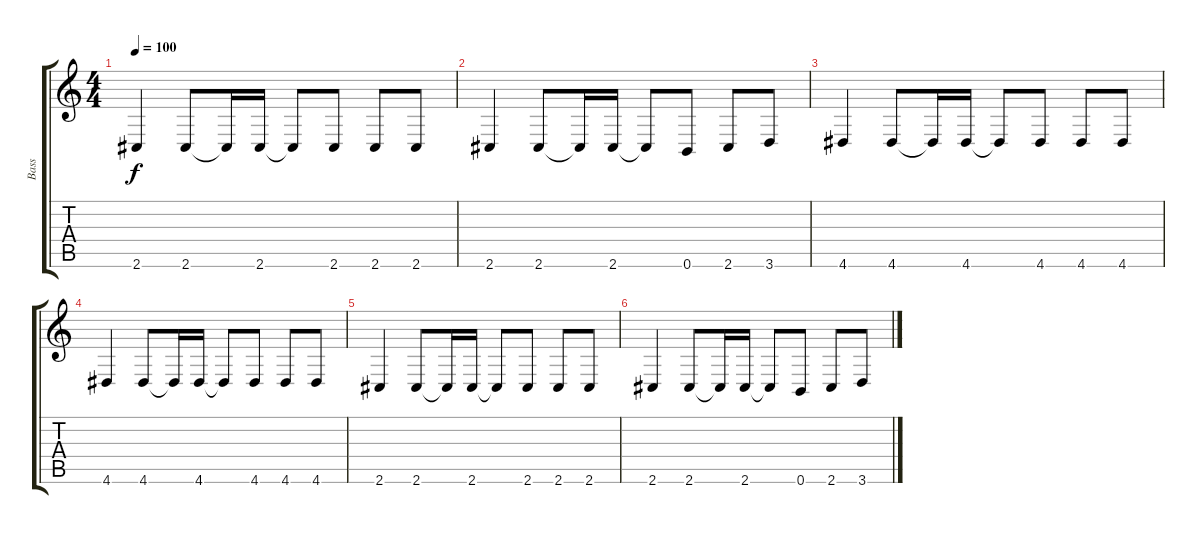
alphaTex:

\track ("Bass" "Bass") {instrument electricbassfinger}
\staff {score tabs}
\tuning (E4 B3 G3 D3 A2 B1) {hide}
\ts (4 4)
\tempo 100
\clef g2
\ks c
2.6.4{dy f} 2.6.8 2.6{t}.16 2.6.16 2.6{t}.8 2.6.8 2.6.8 2.6.8 |
2.6.4 2.6.8 2.6{t}.16 2.6.16 2.6{t}.8 0.6.8 2.6.8 3.6.8 |
4.6.4 4.6.8 4.6{t}.16 4.6.16 4.6{t}.8 4.6.8 4.6.8 4.6.8 |
4.6.4 4.6.8 4.6{t}.16 4.6.16 4.6{t}.8 4.6.8 4.6.8 4.6.8 |
2.6.4 2.6.8 2.6{t}.16 2.6.16 2.6{t}.8 2.6.8 2.6.8 2.6.8 |
2.6.4 2.6.8 2.6{t}.16 2.6.16 2.6{t}.8 0.6.8 2.6.8 3.6.8
